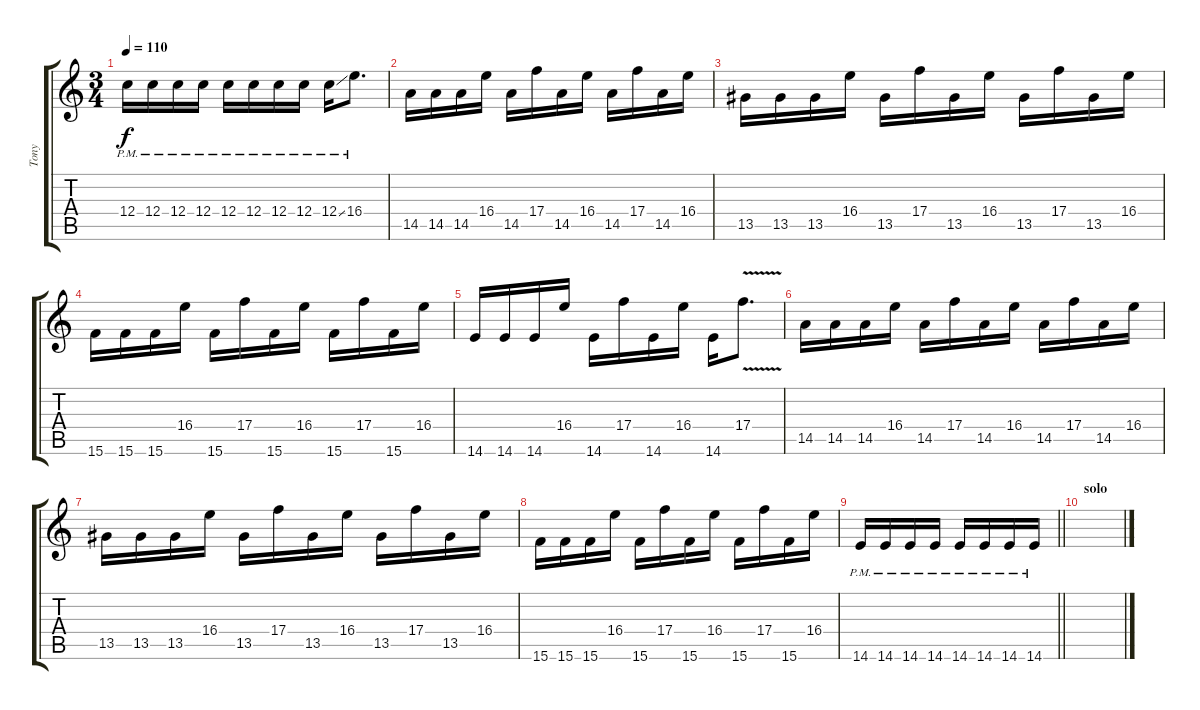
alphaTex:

\track ("Tony" "Tony") {instrument distortionguitar}
\staff {score tabs}
\tuning (D4 A3 F3 C3 G2 D2) {hide}
\ts (3 4)
\tempo 110
\clef g2
\ks c
12.4{pm}.16{dy f} 12.4{pm}.16 12.4{pm}.16 12.4{pm}.16 12.4{pm}.16 12.4{pm}.16 12.4{pm}.16 12.4{pm}.16 12.4{ss pm}.16 16.4{pm}.8{d} |
14.5.16 14.5.16 14.5.16 16.4.16 14.5.16 17.4.16 14.5.16 16.4.16 14.5.16 17.4.16 14.5.16 16.4.16 |
13.5.16 13.5.16 13.5.16 16.4.16 13.5.16 17.4.16 13.5.16 16.4.16 13.5.16 17.4.16 13.5.16 16.4.16 |
15.6.16 15.6.16 15.6.16 16.4.16 15.6.16 17.4.16 15.6.16 16.4.16 15.6.16 17.4.16 15.6.16 16.4.16 |
14.6.16 14.6.16 14.6.16 16.4.16 14.6.16 17.4.16 14.6.16 16.4.16 14.6.16 17.4{v}.8{d} |
14.5.16 14.5.16 14.5.16 16.4.16 14.5.16 17.4.16 14.5.16 16.4.16 14.5.16 17.4.16 14.5.16 16.4.16 |
13.5.16 13.5.16 13.5.16 16.4.16 13.5.16 17.4.16 13.5.16 16.4.16 13.5.16 17.4.16 13.5.16 16.4.16 |
15.6.16 15.6.16 15.6.16 16.4.16 15.6.16 17.4.16 15.6.16 16.4.16 15.6.16 17.4.16 15.6.16 16.4.16 |
\barLineRight lightlight
14.6{pm}.16 14.6{pm}.16 14.6{pm}.16 14.6{pm}.16 14.6{pm}.16 14.6{pm}.16 14.6{pm}.16 14.6{pm}.16 |
\section ("" "solo")
